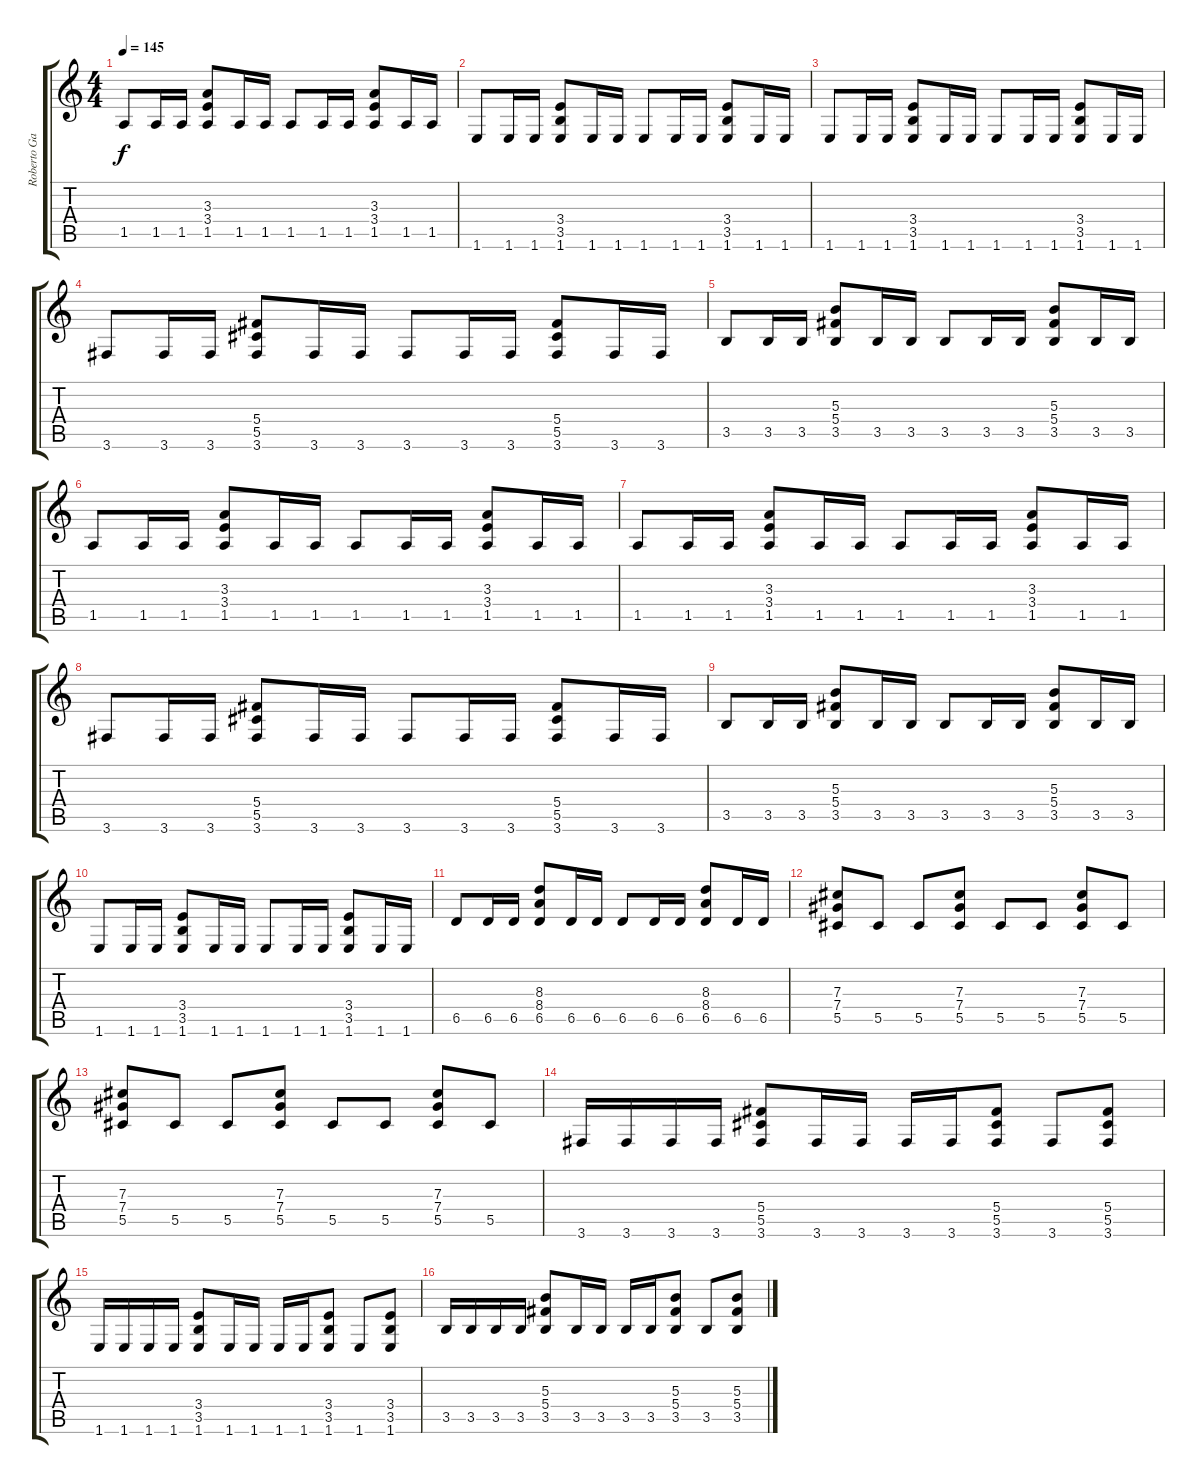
\track ("Roberto García" "Roberto Ga") {instrument distortionguitar}
\staff {score tabs}
\tuning (Eb4 Bb3 Gb3 Db3 Ab2 Eb2) {hide}
\ts (4 4)
\tempo 145
\clef g2
\ks c
1.5.8{dy f} 1.5.16 1.5.16 (3.3 3.4 1.5).8 1.5.16 1.5.16 1.5.8 1.5.16 1.5.16 (3.3 3.4 1.5).8 1.5.16 1.5.16 |
1.6.8 1.6.16 1.6.16 (3.4 3.5 1.6).8 1.6.16 1.6.16 1.6.8 1.6.16 1.6.16 (3.4 3.5 1.6).8 1.6.16 1.6.16 |
1.6.8 1.6.16 1.6.16 (3.4 3.5 1.6).8 1.6.16 1.6.16 1.6.8 1.6.16 1.6.16 (3.4 3.5 1.6).8 1.6.16 1.6.16 |
3.6.8 3.6.16 3.6.16 (5.4 5.5 3.6).8 3.6.16 3.6.16 3.6.8 3.6.16 3.6.16 (5.4 5.5 3.6).8 3.6.16 3.6.16 |
3.5.8 3.5.16 3.5.16 (5.3 5.4 3.5).8 3.5.16 3.5.16 3.5.8 3.5.16 3.5.16 (5.3 5.4 3.5).8 3.5.16 3.5.16 |
1.5.8 1.5.16 1.5.16 (3.3 3.4 1.5).8 1.5.16 1.5.16 1.5.8 1.5.16 1.5.16 (3.3 3.4 1.5).8 1.5.16 1.5.16 |
1.5.8 1.5.16 1.5.16 (3.3 3.4 1.5).8 1.5.16 1.5.16 1.5.8 1.5.16 1.5.16 (3.3 3.4 1.5).8 1.5.16 1.5.16 |
3.6.8 3.6.16 3.6.16 (5.4 5.5 3.6).8 3.6.16 3.6.16 3.6.8 3.6.16 3.6.16 (5.4 5.5 3.6).8 3.6.16 3.6.16 |
3.5.8 3.5.16 3.5.16 (5.3 5.4 3.5).8 3.5.16 3.5.16 3.5.8 3.5.16 3.5.16 (5.3 5.4 3.5).8 3.5.16 3.5.16 |
1.6.8 1.6.16 1.6.16 (3.4 3.5 1.6).8 1.6.16 1.6.16 1.6.8 1.6.16 1.6.16 (3.4 3.5 1.6).8 1.6.16 1.6.16 |
6.5.8 6.5.16 6.5.16 (8.3 8.4 6.5).8 6.5.16 6.5.16 6.5.8 6.5.16 6.5.16 (8.3 8.4 6.5).8 6.5.16 6.5.16 |
(7.3 7.4 5.5).8 5.5.8 5.5.8 (7.3 7.4 5.5).8 5.5.8 5.5.8 (7.3 7.4 5.5).8 5.5.8 |
(7.3 7.4 5.5).8 5.5.8 5.5.8 (7.3 7.4 5.5).8 5.5.8 5.5.8 (7.3 7.4 5.5).8 5.5.8 |
3.6.16 3.6.16 3.6.16 3.6.16 (5.4 5.5 3.6).8 3.6.16 3.6.16 3.6.16 3.6.16 (5.4 5.5 3.6).8 3.6.8 (5.4 5.5 3.6).8 |
1.6.16 1.6.16 1.6.16 1.6.16 (3.4 3.5 1.6).8 1.6.16 1.6.16 1.6.16 1.6.16 (3.4 3.5 1.6).8 1.6.8 (3.4 3.5 1.6).8 |
3.5.16 3.5.16 3.5.16 3.5.16 (5.3 5.4 3.5).8 3.5.16 3.5.16 3.5.16 3.5.16 (5.3 5.4 3.5).8 3.5.8 (5.3 5.4 3.5).8
